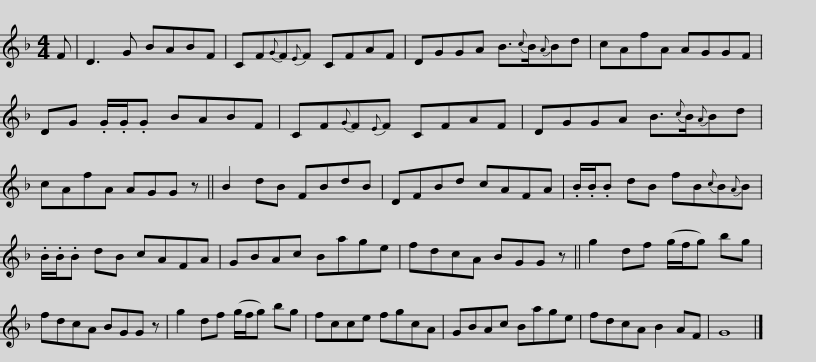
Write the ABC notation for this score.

X:1
L:1/8
M:4/4
I:linebreak $
K:F
V:1 treble
V:1
 F | D3 G BABF | CF{G}F{E}F CFAF | DGGA B3/2{c}B/{A}Bd | cAfA AGGF |$ %5
 DG .G/.G/.G BABF | CF{G}F{E}F CFAF | DGGA B3/2{c}B/{A}Bd | cAfA AGG z || B2 dB FBdB |$ %10
 DFBd cAFA | .B/.B/.B dB fB{c}B{A}B | .B/.B/.B dB cAFA | GBAc Bage | fdcA BGG z ||$ %15
 g2 df (g/f/g) bg | fdcA BGG z | g2 df (g/f/g) bg | fcce fgcA | GBAc Bage |$ %20
 fdcA B2 AF | G8 |] %22
